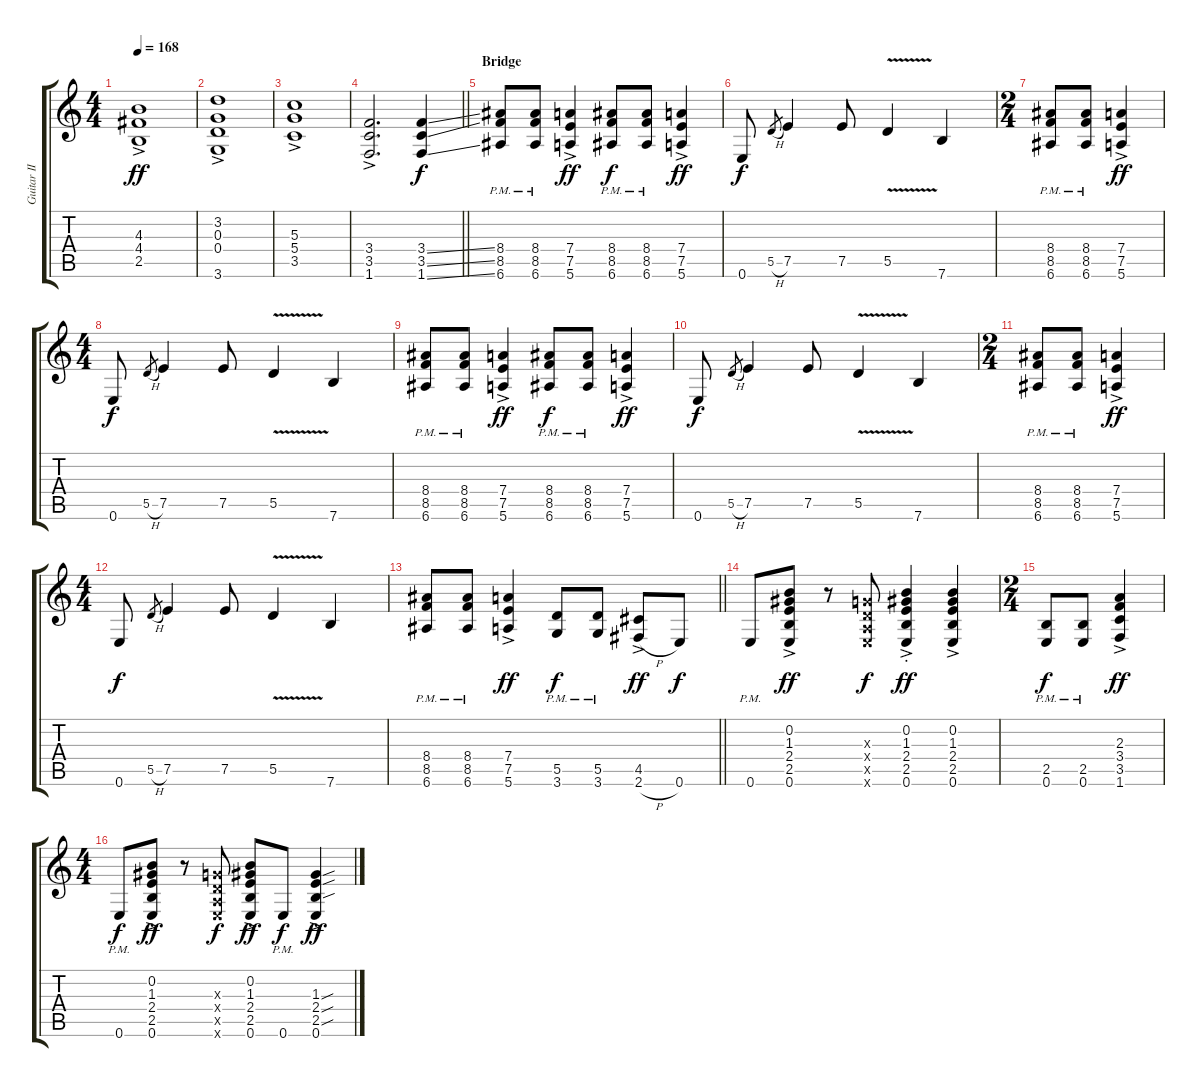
\track ("Guitar II" "Guitar II") {instrument acousticguitarsteel}
\staff {score tabs}
\tuning (E4 B3 G3 D3 A2 E2) {hide}
\ts (4 4)
\tempo 168
\clef g2
\ks c
(4.3{ac} 4.4{ac} 2.5{ac}).1{dy ff} |
(3.2{ac} 0.3{ac} 0.4{ac} 3.6{ac}).1 |
(5.3{ac} 5.4{ac} 3.5{ac}).1 |
\barLineRight lightlight
(3.4{ac} 3.5{ac} 1.6{ac}).2{d} (3.4{ss} 3.5{ss} 1.6{ss}).4{dy f} |
\section ("" "Bridge")
(8.4{pm} 8.5{pm} 6.6{pm}).8 (8.4{pm} 8.5{pm} 6.6{pm}).8 (7.4{ac} 7.5{ac} 5.6{ac}).4{dy ff} (8.4{pm} 8.5{pm} 6.6{pm}).8{dy f} (8.4{pm} 8.5{pm} 6.6{pm}).8 (7.4{ac} 7.5{ac} 5.6{ac}).4{dy ff} |
0.6.8{dy f} 5.5{h}.8{gr} 7.5.4 7.5.8 5.5{v}.4 7.6.4 |
\ts (2 4)
(8.4{pm} 8.5{pm} 6.6{pm}).8 (8.4{pm} 8.5{pm} 6.6{pm}).8 (7.4{ac} 7.5{ac} 5.6{ac}).4{dy ff} |
\ts (4 4)
0.6.8{dy f} 5.5{h}.8{gr} 7.5.4 7.5.8 5.5{v}.4 7.6.4 |
(8.4{pm} 8.5{pm} 6.6{pm}).8 (8.4{pm} 8.5{pm} 6.6{pm}).8 (7.4{ac} 7.5{ac} 5.6{ac}).4{dy ff} (8.4{pm} 8.5{pm} 6.6{pm}).8{dy f} (8.4{pm} 8.5{pm} 6.6{pm}).8 (7.4{ac} 7.5{ac} 5.6{ac}).4{dy ff} |
0.6.8{dy f} 5.5{h}.8{gr} 7.5.4 7.5.8 5.5{v}.4 7.6.4 |
\ts (2 4)
(8.4{pm} 8.5{pm} 6.6{pm}).8 (8.4{pm} 8.5{pm} 6.6{pm}).8 (7.4{ac} 7.5{ac} 5.6{ac}).4{dy ff} |
\ts (4 4)
0.6.8{dy f} 5.5{h}.8{gr} 7.5.4 7.5.8 5.5{v}.4 7.6.4 |
\barLineRight lightlight
(8.4{pm} 8.5{pm} 6.6{pm}).8 (8.4{pm} 8.5{pm} 6.6{pm}).8 (7.4{ac} 7.5{ac} 5.6{ac}).4{dy ff} (5.5{pm} 3.6{pm}).8{dy f} (5.5{pm} 3.6{pm}).8 (4.5{ac} 2.6{h ac}).8{dy ff} 0.6.8{dy f} |
0.6{pm}.8 (0.2{ac} 1.3{ac} 2.4{ac} 2.5{ac} 0.6{ac}).8{dy ff} r.8 (0.3{x} 0.4{x} 0.5{x} 0.6{x}).8{dy f} (0.2{ac} 1.3{ac} 2.4{ac} 2.5{ac} 0.6{ac st}).4{dy ff} (0.2{ac} 1.3{ac} 2.4 2.5 0.6{ac}).4 |
\ts (2 4)
(2.5{pm} 0.6{pm}).8{dy f} (2.5{pm} 0.6{pm}).8 (2.3{ac} 3.4{ac} 3.5{ac} 1.6{ac}).4{dy ff} |
\ts (4 4)
0.6{pm}.8{dy f} (0.2{ac} 1.3{ac} 2.4{ac} 2.5{ac} 0.6{ac}).8{dy ff} r.8 (0.3{x} 0.4{x} 0.5{x} 0.6{x}).8{dy f} (0.2{ac} 1.3{ac} 2.4{ac} 2.5{ac} 0.6{ac}).8{dy ff} 0.6{pm}.8{dy f} (1.3{sou ac} 2.4{sou ac} 2.5{sou ac} 0.6).4{dy ff}
